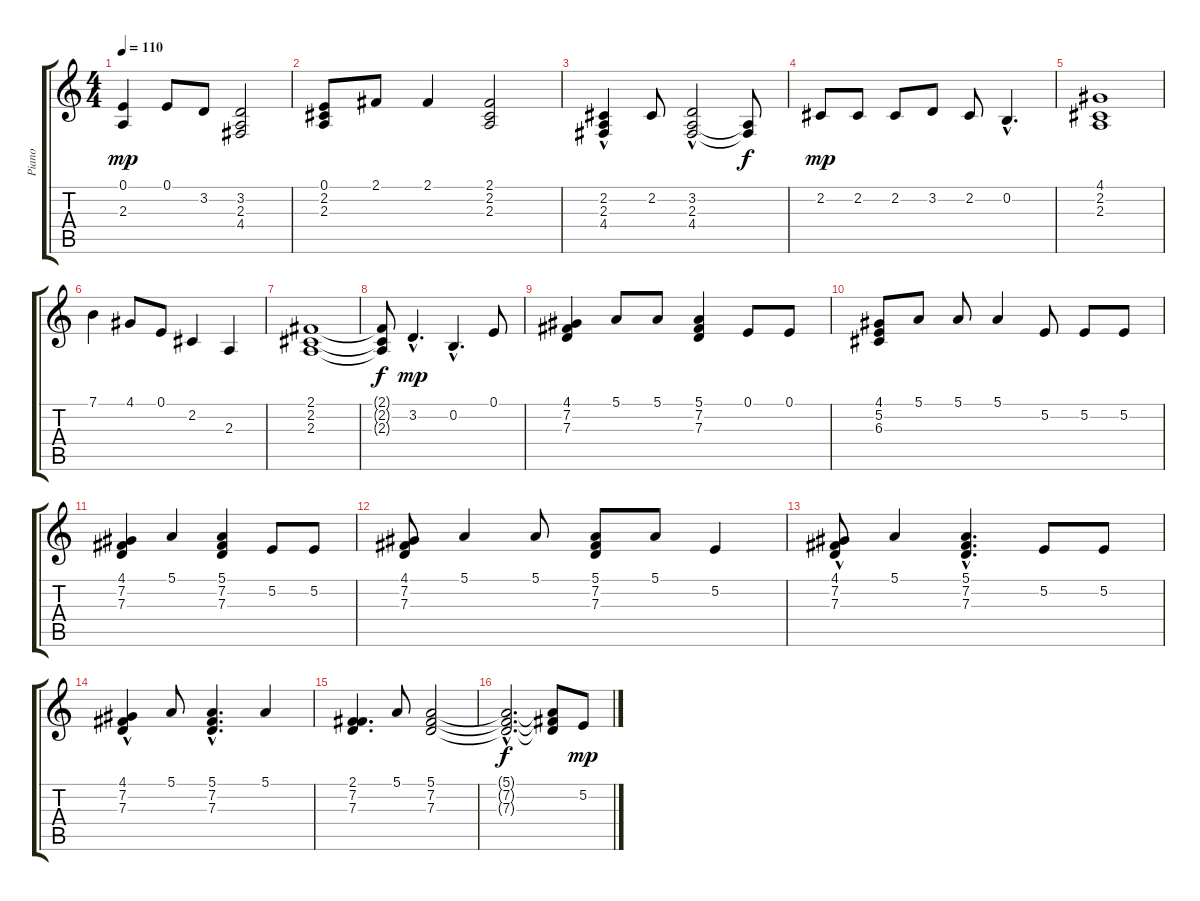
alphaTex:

\track ("Piano" "Piano") {instrument acousticgrandpiano}
\staff {score tabs}
\tuning (E4 B3 G3 D3 A2 E2) {hide}
\ts (4 4)
\tempo 110
\clef g2
\ks c
(0.1 2.3).4{dy mp} 0.1.8 3.2.8 (3.2 2.3 4.4).2 |
(0.1 2.2 2.3).8 2.1.8 2.1.4 (2.1 2.2 2.3).2 |
(2.2 2.3{hac} 4.4{hac}).4 2.2.8 (3.2{hac} 2.3 4.4).2 (2.3{t} 4.4{t}).8{dy f} |
2.2.8{dy mp} 2.2.8 2.2.8 3.2.8 2.2.8 0.2{hac}.4{d} |
(4.1 2.2 2.3).1 |
7.1.4 4.1.8 0.1.8 2.2.4 2.3.4 |
(2.1 2.2 2.3).1 |
(2.1{t} 2.2{t} 2.3{t}).8{dy f} 3.2{hac}.4{d dy mp} 0.2{hac}.4{d} 0.1.8 |
(4.1 7.2 7.3).4 5.1.8 5.1.8 (5.1 7.2 7.3).4 0.1.8 0.1.8 |
(4.1 5.2 6.3).8 5.1.8 5.1.8 5.1.4 5.2.8 5.2.8 5.2.8 |
(4.1 7.2 7.3).4 5.1.4 (5.1 7.2 7.3).4 5.2.8 5.2.8 |
(4.1 7.2 7.3).8 5.1.4 5.1.8 (5.1 7.2 7.3).8 5.1.8 5.2.4 |
(4.1 7.2{hac} 7.3{hac}).8 5.1.4 (5.1{hac} 7.2 7.3).4{d} 5.2.8 5.2.8 |
(4.1 7.2{hac} 7.3{hac}).4 5.1.8 (5.1{hac} 7.2 7.3).4{d} 5.1.4 |
(2.1 7.2 7.3).4{d} 5.1.8 (5.1 7.2 7.3).2 |
(5.1{hac t} 7.2{hac t} 7.3{hac t}).2{d dy f} (5.1{t} 7.2{t} 7.3{t}).8 5.2.8{dy mp}
